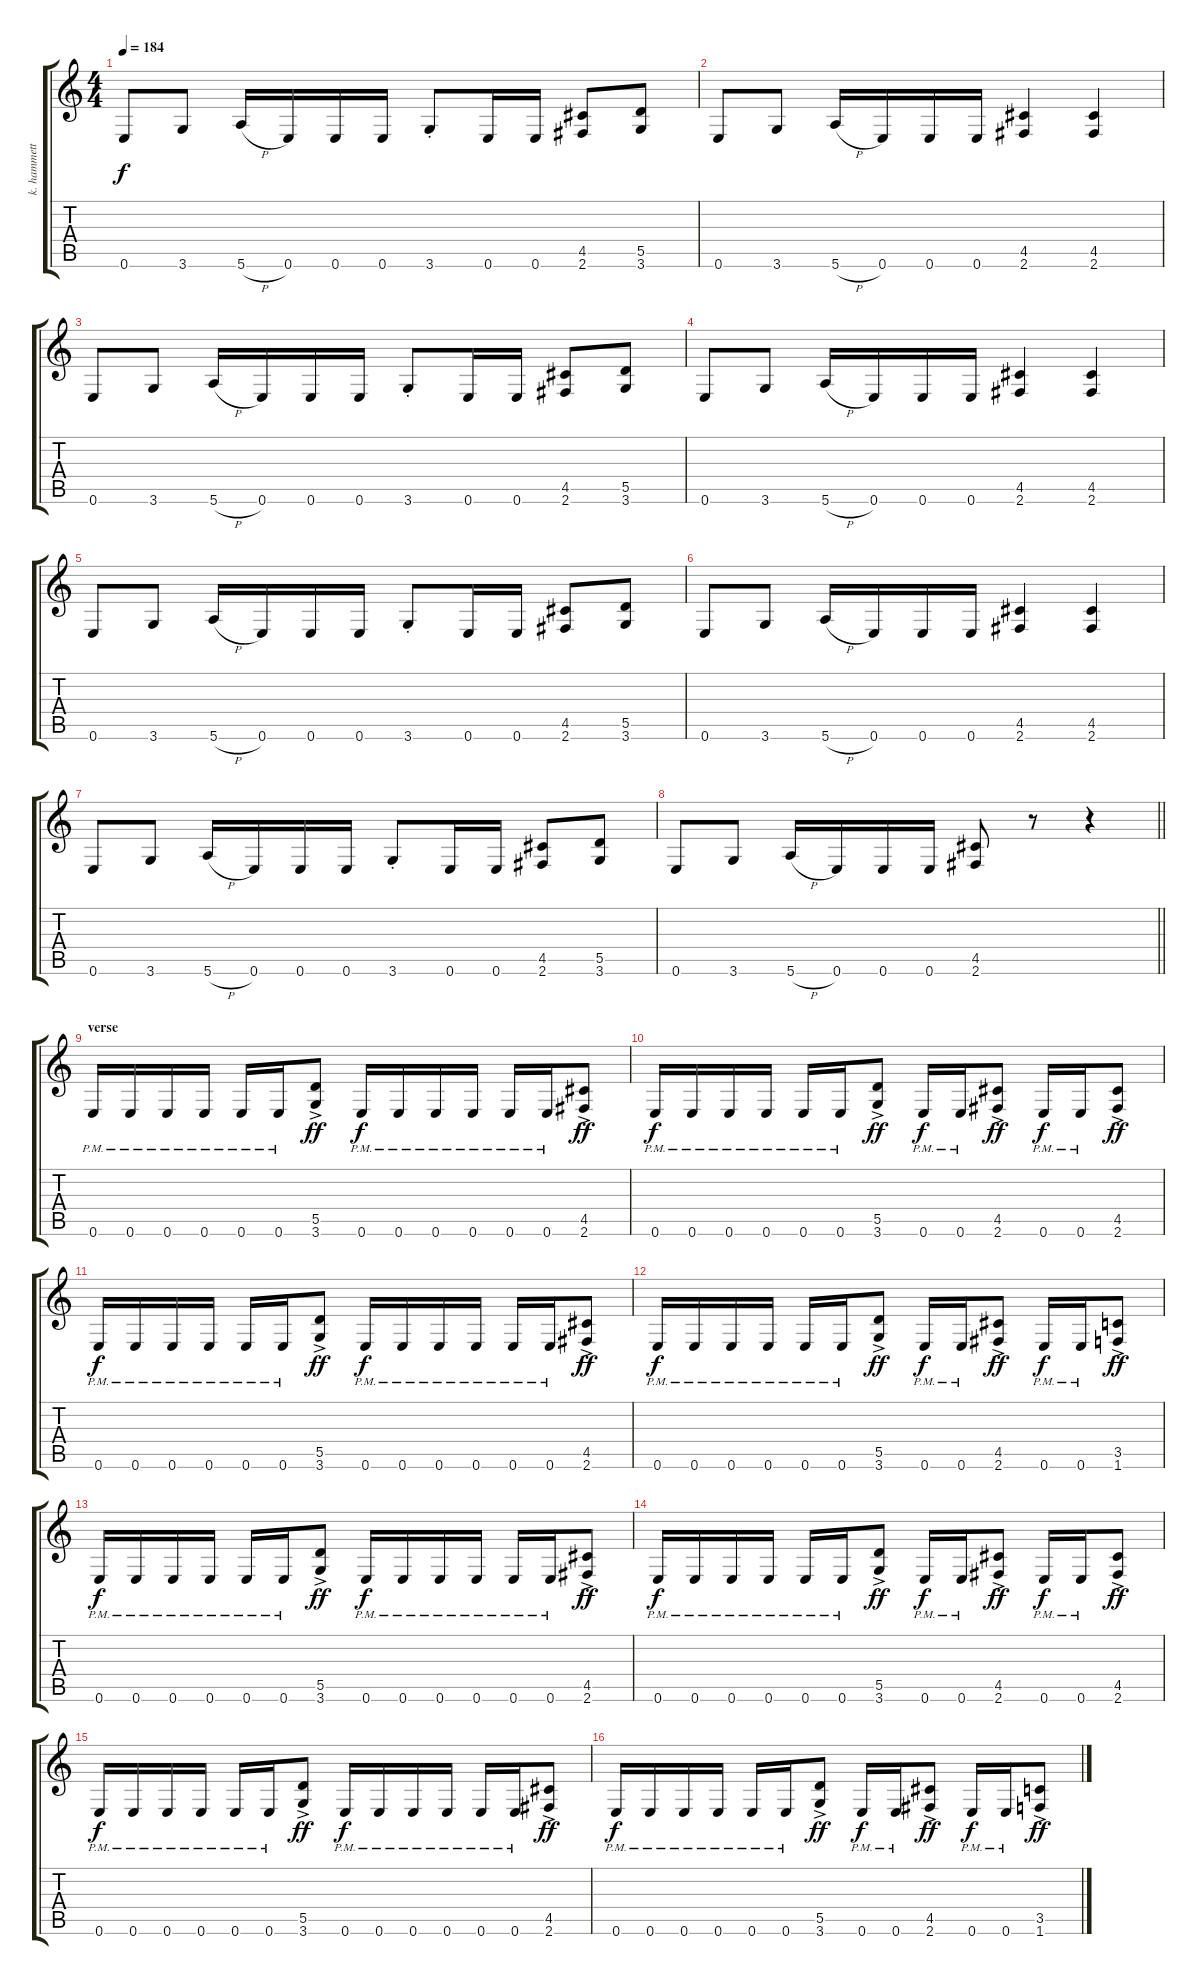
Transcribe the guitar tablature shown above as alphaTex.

\track ("k. hammett - rhythm guitar" "k. hammett") {instrument distortionguitar}
\staff {score tabs}
\tuning (E4 B3 G3 D3 A2 E2) {hide}
\ts (4 4)
\tempo 184
\clef g2
\ks c
0.6.8{dy f} 3.6.8 5.6{h}.16 0.6.16 0.6.16 0.6.16 3.6{st}.8 0.6.16 0.6.16 (4.5 2.6).8 (5.5 3.6).8 |
0.6.8 3.6.8 5.6{h}.16 0.6.16 0.6.16 0.6.16 (4.5 2.6).4 (4.5 2.6).4 |
0.6.8 3.6.8 5.6{h}.16 0.6.16 0.6.16 0.6.16 3.6{st}.8 0.6.16 0.6.16 (4.5 2.6).8 (5.5 3.6).8 |
0.6.8 3.6.8 5.6{h}.16 0.6.16 0.6.16 0.6.16 (4.5 2.6).4 (4.5 2.6).4 |
0.6.8 3.6.8 5.6{h}.16 0.6.16 0.6.16 0.6.16 3.6{st}.8 0.6.16 0.6.16 (4.5 2.6).8 (5.5 3.6).8 |
0.6.8 3.6.8 5.6{h}.16 0.6.16 0.6.16 0.6.16 (4.5 2.6).4 (4.5 2.6).4 |
0.6.8 3.6.8 5.6{h}.16 0.6.16 0.6.16 0.6.16 3.6{st}.8 0.6.16 0.6.16 (4.5 2.6).8 (5.5 3.6).8 |
\barLineRight lightlight
0.6.8 3.6.8 5.6{h}.16 0.6.16 0.6.16 0.6.16 (4.5 2.6).8 r.8 r.4 |
\section ("" "verse")
0.6{pm}.16 0.6{pm}.16 0.6{pm}.16 0.6{pm}.16 0.6{pm}.16 0.6{pm}.16 (5.5{ac} 3.6{ac}).8{dy ff} 0.6{pm}.16{dy f} 0.6{pm}.16 0.6{pm}.16 0.6{pm}.16 0.6{pm}.16 0.6{pm}.16 (4.5{ac} 2.6{ac}).8{dy ff} |
0.6{pm}.16{dy f} 0.6{pm}.16 0.6{pm}.16 0.6{pm}.16 0.6{pm}.16 0.6{pm}.16 (5.5{ac} 3.6{ac}).8{dy ff} 0.6{pm}.16{dy f} 0.6{pm}.16 (4.5{ac} 2.6{ac}).8{dy ff} 0.6{pm}.16{dy f} 0.6{pm}.16 (4.5{ac} 2.6{ac}).8{dy ff} |
0.6{pm}.16{dy f} 0.6{pm}.16 0.6{pm}.16 0.6{pm}.16 0.6{pm}.16 0.6{pm}.16 (5.5{ac} 3.6{ac}).8{dy ff} 0.6{pm}.16{dy f} 0.6{pm}.16 0.6{pm}.16 0.6{pm}.16 0.6{pm}.16 0.6{pm}.16 (4.5{ac} 2.6{ac}).8{dy ff} |
0.6{pm}.16{dy f} 0.6{pm}.16 0.6{pm}.16 0.6{pm}.16 0.6{pm}.16 0.6{pm}.16 (5.5{ac} 3.6{ac}).8{dy ff} 0.6{pm}.16{dy f} 0.6{pm}.16 (4.5{ac} 2.6{ac}).8{dy ff} 0.6{pm}.16{dy f} 0.6{pm}.16 (3.5{ac} 1.6{ac}).8{dy ff} |
0.6{pm}.16{dy f} 0.6{pm}.16 0.6{pm}.16 0.6{pm}.16 0.6{pm}.16 0.6{pm}.16 (5.5{ac} 3.6{ac}).8{dy ff} 0.6{pm}.16{dy f} 0.6{pm}.16 0.6{pm}.16 0.6{pm}.16 0.6{pm}.16 0.6{pm}.16 (4.5{ac} 2.6{ac}).8{dy ff} |
0.6{pm}.16{dy f} 0.6{pm}.16 0.6{pm}.16 0.6{pm}.16 0.6{pm}.16 0.6{pm}.16 (5.5{ac} 3.6{ac}).8{dy ff} 0.6{pm}.16{dy f} 0.6{pm}.16 (4.5{ac} 2.6{ac}).8{dy ff} 0.6{pm}.16{dy f} 0.6{pm}.16 (4.5{ac} 2.6{ac}).8{dy ff} |
0.6{pm}.16{dy f} 0.6{pm}.16 0.6{pm}.16 0.6{pm}.16 0.6{pm}.16 0.6{pm}.16 (5.5{ac} 3.6{ac}).8{dy ff} 0.6{pm}.16{dy f} 0.6{pm}.16 0.6{pm}.16 0.6{pm}.16 0.6{pm}.16 0.6{pm}.16 (4.5{ac} 2.6{ac}).8{dy ff} |
0.6{pm}.16{dy f} 0.6{pm}.16 0.6{pm}.16 0.6{pm}.16 0.6{pm}.16 0.6{pm}.16 (5.5{ac} 3.6{ac}).8{dy ff} 0.6{pm}.16{dy f} 0.6{pm}.16 (4.5{ac} 2.6{ac}).8{dy ff} 0.6{pm}.16{dy f} 0.6{pm}.16 (3.5{ac} 1.6{ac}).8{dy ff}
